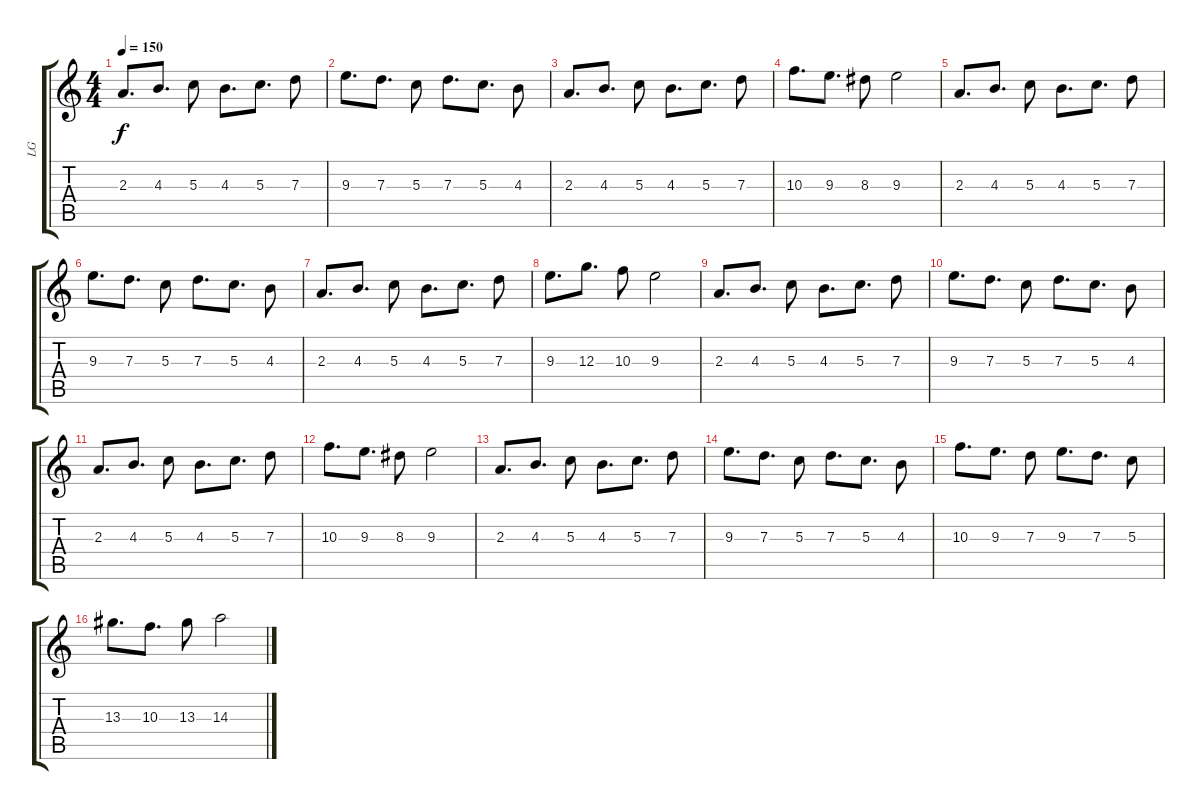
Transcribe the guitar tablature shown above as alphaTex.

\track ("LG" "LG") {instrument distortionguitar}
\staff {score tabs}
\tuning (E4 B3 G3 D3 A2 D2) {hide}
\ts (4 4)
\tempo 150
\clef g2
\ks c
2.3.8{d dy f} 4.3.8{d} 5.3.8 4.3.8{d} 5.3.8{d} 7.3.8 |
9.3.8{d} 7.3.8{d} 5.3.8 7.3.8{d} 5.3.8{d} 4.3.8 |
2.3.8{d} 4.3.8{d} 5.3.8 4.3.8{d} 5.3.8{d} 7.3.8 |
10.3.8{d} 9.3.8{d} 8.3.8 9.3.2 |
2.3.8{d} 4.3.8{d} 5.3.8 4.3.8{d} 5.3.8{d} 7.3.8 |
9.3.8{d} 7.3.8{d} 5.3.8 7.3.8{d} 5.3.8{d} 4.3.8 |
2.3.8{d} 4.3.8{d} 5.3.8 4.3.8{d} 5.3.8{d} 7.3.8 |
9.3.8{d} 12.3.8{d} 10.3.8 9.3.2 |
2.3.8{d} 4.3.8{d} 5.3.8 4.3.8{d} 5.3.8{d} 7.3.8 |
9.3.8{d} 7.3.8{d} 5.3.8 7.3.8{d} 5.3.8{d} 4.3.8 |
2.3.8{d} 4.3.8{d} 5.3.8 4.3.8{d} 5.3.8{d} 7.3.8 |
10.3.8{d} 9.3.8{d} 8.3.8 9.3.2 |
2.3.8{d} 4.3.8{d} 5.3.8 4.3.8{d} 5.3.8{d} 7.3.8 |
9.3.8{d} 7.3.8{d} 5.3.8 7.3.8{d} 5.3.8{d} 4.3.8 |
10.3.8{d} 9.3.8{d} 7.3.8 9.3.8{d} 7.3.8{d} 5.3.8 |
13.3.8{d} 10.3.8{d} 13.3.8 14.3.2
